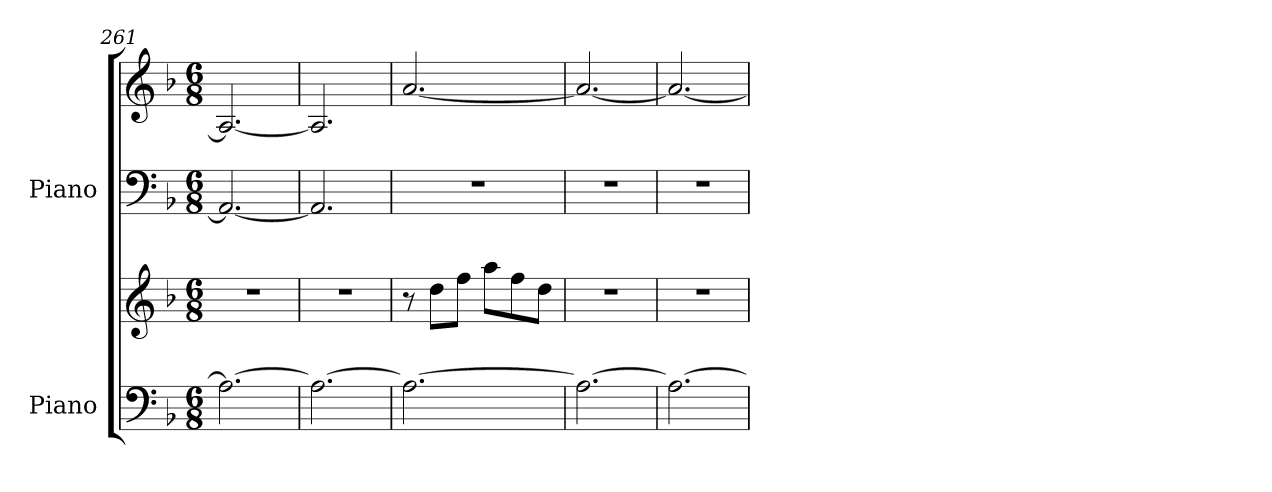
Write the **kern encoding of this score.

**kern	**kern	**kern	**kern
*part2	*part2	*part1	*part1
*staff4	*staff3	*staff2	*staff1
*I"Piano	*	*I"Piano	*
*I'Pno.	*	*I'Pno.	*
*clefF4	*clefG2	*clefF4	*clefG2
*k[b-]	*k[b-]	*k[b-]	*k[b-]
*M6/8	*M6/8	*M6/8	*M6/8
=261	=261	=261	=261
2.A\_	2.r	2.AA/_	2.A/_
=262	=262	=262	=262
2.A\_	2.r	2.AA/]	2.A/]
=263	=263	=263	=263
2.A\_	8r	2.r	[2.a/
.	8dd\L	.	.
.	8ff\J	.	.
.	8aa\L	.	.
.	8ff\	.	.
.	8dd\J	.	.
!!LO:LB:g=z
=264	=264	=264	=264
2.A\_	2.r	2.r	2.a/_
=265	=265	=265	=265
2.A\_	2.r	2.r	2.a/_
=	=	=	=
*-	*-	*-	*-
